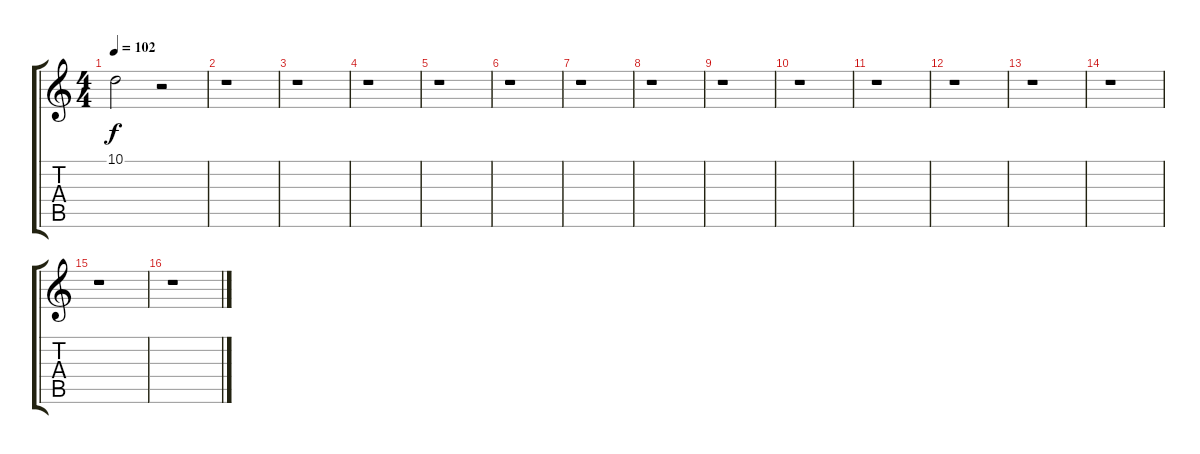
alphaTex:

\track "" {instrument blownbottle}
\staff {score tabs}
\tuning (E4 B3 G3 D3 A2 E2) {hide}
\ts (4 4)
\tempo 102
\clef g2
\ks c
10.1{t}.2{dy f} r.2 |
r.1 |
r.1 |
r.1 |
r.1 |
r.1 |
r.1 |
r.1 |
r.1 |
r.1 |
r.1 |
r.1 |
r.1 |
r.1 |
r.1 |
r.1
